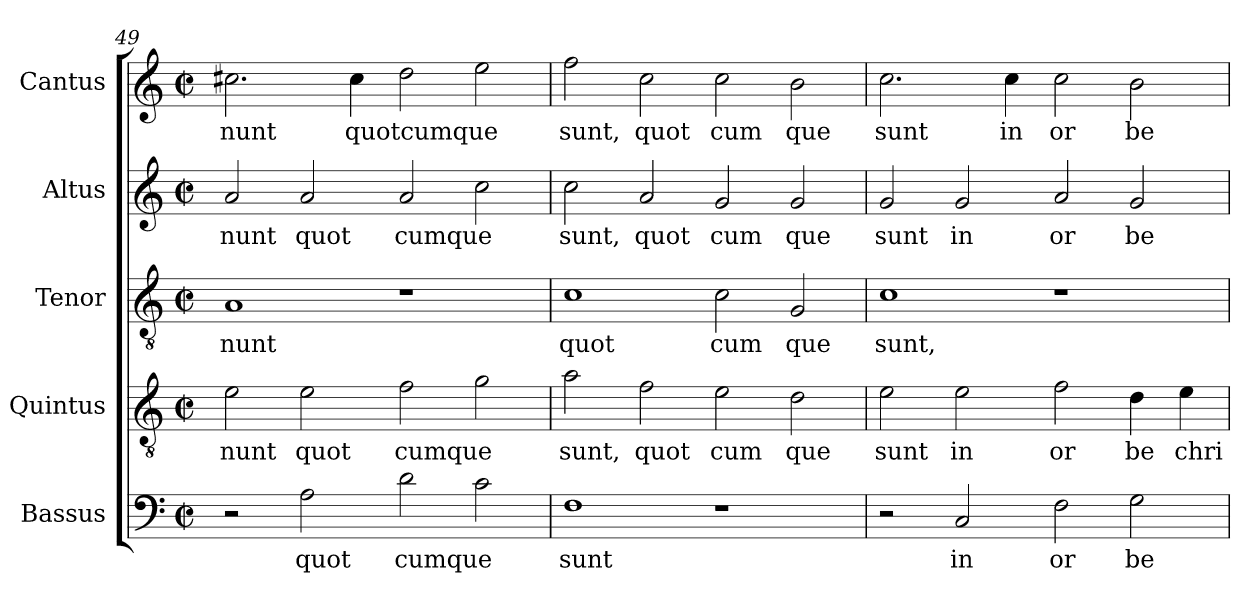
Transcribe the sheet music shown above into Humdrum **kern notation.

**kern	**text	**kern	**text	**kern	**text	**kern	**text	**kern	**text
*part5	*part5	*part4	*part4	*part3	*part3	*part2	*part2	*part1	*part1
*staff5	*staff5	*staff4	*staff4	*staff3	*staff3	*staff2	*staff2	*staff1	*staff1
*I"Bassus	*	*I"Quintus	*	*I"Tenor	*	*I"Altus	*	*I"Cantus	*
*clefF4	*	*clefGv2	*	*clefGv2	*	*clefG2	*	*clefG2	*
*M2/2	*	*M2/2	*	*M2/2	*	*M2/2	*	*M2/2	*
*met(c|)	*	*met(c|)	*	*met(c|)	*	*met(c|)	*	*met(c|)	*
=49	=49	=49	=49	=49	=49	=49	=49	=49	=49
!	!	!	!LO:LY:b:cj	!	!LO:LY:b:cj	!	!LO:LY:b:cj	!	!LO:LY:b:cj
2r	.	2e\	nunt	1A	nunt	2a/	nunt	2.cc#X\	-nunt
!	!LO:LY:b:cj	!	!LO:LY:b:cj	!	!	!	!LO:LY:b:cj	!	!
2A\	quot	2e\	quot	.	.	2a/	quot	.	.
!	!	!	!	!	!	!	!	!	!LO:LY:b
.	.	.	.	.	.	.	.	4cc#\	quotcumque
!	!LO:LY:b:cj	!	!LO:LY:b:cj	!	!	!	!LO:LY:b:cj	!	!
2d\	cumque	2f\	cumque	1r	.	2a/	cumque	2dd\	.
2c\	.	2g\	.	.	.	2cc\	.	2ee\	.
!!LO:LB:g=z
=50	=50	=50	=50	=50	=50	=50	=50	=50	=50
!	!LO:LY:b:cj	!	!LO:LY:b:cj	!	!LO:LY:b:cj	!	!LO:LY:b:cj	!	!LO:LY:b:cj
1F	sunt	2a\	sunt,	1c	quot	2cc\	sunt,	2ff\	sunt,
!	!	!	!LO:LY:b:cj	!	!	!	!LO:LY:b:cj	!	!LO:LY:b:cj
.	.	2f\	quot	.	.	2a/	quot	2cc\	quot
!	!	!	!LO:LY:b:cj	!	!LO:LY:b:cj	!	!LO:LY:b:cj	!	!LO:LY:b:cj
1r	.	2e\	cum	2c\	cum	2g/	cum	2cc\	cum
!	!	!	!LO:LY:b:cj	!	!LO:LY:b:cj	!	!LO:LY:b:cj	!	!LO:LY:b:cj
.	.	2d\	que	2G/	que	2g/	que	2b\	que
=51	=51	=51	=51	=51	=51	=51	=51	=51	=51
!	!	!	!LO:LY:b:cj	!	!LO:LY:b:cj	!	!LO:LY:b:cj	!	!LO:LY:b:cj
2r	.	2e\	sunt	1c	sunt,	2g/	sunt	2.cc\	sunt
!	!LO:LY:b:cj	!	!LO:LY:b:cj	!	!	!	!LO:LY:b:cj	!	!
2C/	in	2e\	in	.	.	2g/	in	.	.
!	!	!	!	!	!	!	!	!	!LO:LY:b:cj
.	.	.	.	.	.	.	.	4cc\	in
!	!LO:LY:b:cj	!	!LO:LY:b:cj	!	!	!	!LO:LY:b:cj	!	!LO:LY:b:cj
2F\	or	2f\	or	1r	.	2a/	or	2cc\	or
!	!LO:LY:b:cj	!	!LO:LY:b:cj	!	!	!	!LO:LY:b:cj	!	!LO:LY:b:cj
2G\	be	4d\	be	.	.	2g/	be	2b\	be
!	!	!	!LO:LY:b:cj	!	!	!	!	!	!
.	.	4e\	chri	.	.	.	.	.	.
=	=	=	=	=	=	=	=	=	=
*-	*-	*-	*-	*-	*-	*-	*-	*-	*-
